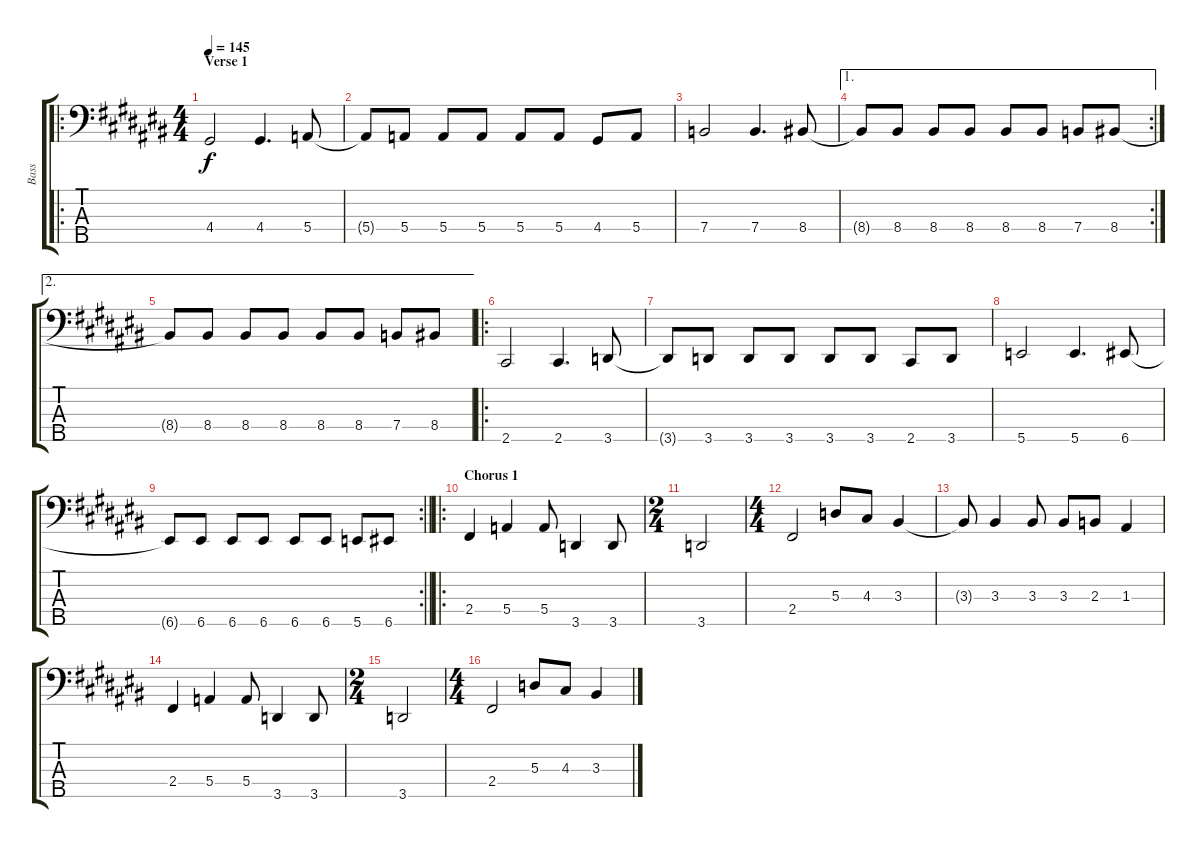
\track ("Bass" "Bass") {instrument electricbassfinger}
\staff {score tabs}
\tuning (G2 D2 A1 E1 B0) {hide}
\ro
\ts (4 4)
\section ("" "Verse 1")
\tempo 145
\clef f4
\ks c#
4.4.2{dy f} 4.4.4{d} 5.4.8 |
5.4{t}.8 5.4.8 5.4.8 5.4.8 5.4.8 5.4.8 4.4.8 5.4.8 |
7.4.2 7.4.4{d} 8.4.8 |
\ae 1
\rc 2
8.4{t}.8 8.4.8 8.4.8 8.4.8 8.4.8 8.4.8 7.4.8 8.4.8 |
\ae 2
8.4{t}.8 8.4.8 8.4.8 8.4.8 8.4.8 8.4.8 7.4.8 8.4.8 |
\ro
2.5.2 2.5.4{d} 3.5.8 |
3.5{t}.8 3.5.8 3.5.8 3.5.8 3.5.8 3.5.8 2.5.8 3.5.8 |
5.5.2 5.5.4{d} 6.5.8 |
\rc 2
\barLineRight lightlight
6.5{t}.8 6.5.8 6.5.8 6.5.8 6.5.8 6.5.8 5.5.8 6.5.8 |
\ro
\section ("" "Chorus 1")
2.4.4 5.4.4 5.4.8 3.5.4 3.5.8 |
\ts (2 4)
3.5.2 |
\ts (4 4)
2.4.2 5.3.8 4.3.8 3.3.4 |
3.3{t}.8 3.3.4 3.3.8 3.3.8 2.3.8 1.3.4 |
2.4.4 5.4.4 5.4.8 3.5.4 3.5.8 |
\ts (2 4)
3.5.2 |
\ts (4 4)
2.4.2 5.3.8 4.3.8 3.3.4
